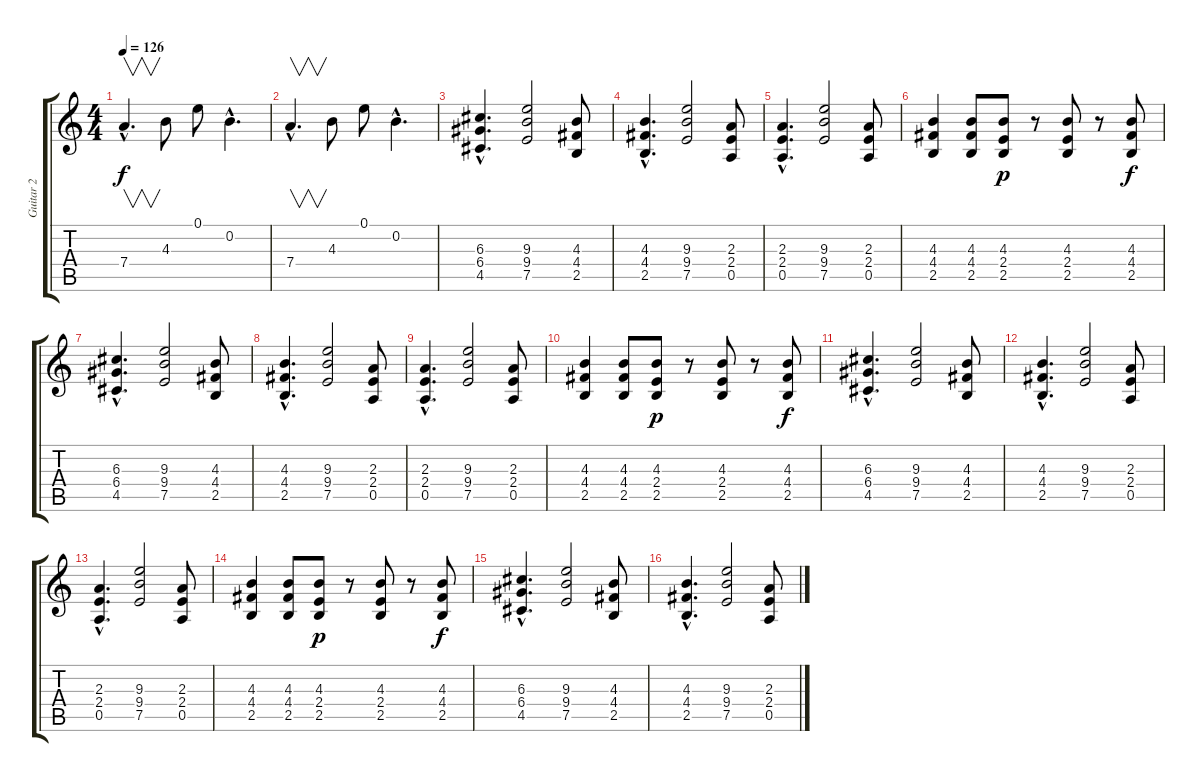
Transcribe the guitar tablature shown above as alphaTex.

\track ("Guitar 2" "Guitar 2") {instrument overdrivenguitar}
\staff {score tabs}
\tuning (E4 B3 G3 D3 A2 E2) {hide}
\ts (4 4)
\tempo 126
\clef g2
\ks c
7.4{hac}.4{v d dy f} 4.3.8 0.1.8 0.2{hac}.4{d} |
7.4{hac}.4{v d} 4.3.8 0.1.8 0.2{hac}.4{d} |
(6.3{hac} 6.4{hac} 4.5{hac}).4{d} (9.3 9.4 7.5).2 (4.3 4.4 2.5).8 |
(4.3{hac} 4.4{hac} 2.5{hac}).4{d} (9.3 9.4 7.5).2 (2.3 2.4 0.5).8 |
(2.3{hac} 2.4{hac} 0.5{hac}).4{d} (9.3 9.4 7.5).2 (2.3 2.4 0.5).8 |
(4.3 4.4 2.5).4 (4.3 4.4 2.5).8 (4.3 2.4 2.5).8{dy p} r.8 (4.3 2.4 2.5).8 r.8 (4.3 4.4 2.5).8{dy f} |
(6.3{hac} 6.4{hac} 4.5{hac}).4{d} (9.3 9.4 7.5).2 (4.3 4.4 2.5).8 |
(4.3{hac} 4.4{hac} 2.5{hac}).4{d} (9.3 9.4 7.5).2 (2.3 2.4 0.5).8 |
(2.3{hac} 2.4{hac} 0.5{hac}).4{d} (9.3 9.4 7.5).2 (2.3 2.4 0.5).8 |
(4.3 4.4 2.5).4 (4.3 4.4 2.5).8 (4.3 2.4 2.5).8{dy p} r.8 (4.3 2.4 2.5).8 r.8 (4.3 4.4 2.5).8{dy f} |
(6.3{hac} 6.4{hac} 4.5{hac}).4{d} (9.3 9.4 7.5).2 (4.3 4.4 2.5).8 |
(4.3{hac} 4.4{hac} 2.5{hac}).4{d} (9.3 9.4 7.5).2 (2.3 2.4 0.5).8 |
(2.3{hac} 2.4{hac} 0.5{hac}).4{d} (9.3 9.4 7.5).2 (2.3 2.4 0.5).8 |
(4.3 4.4 2.5).4 (4.3 4.4 2.5).8 (4.3 2.4 2.5).8{dy p} r.8 (4.3 2.4 2.5).8 r.8 (4.3 4.4 2.5).8{dy f} |
(6.3{hac} 6.4{hac} 4.5{hac}).4{d} (9.3 9.4 7.5).2 (4.3 4.4 2.5).8 |
(4.3{hac} 4.4{hac} 2.5{hac}).4{d} (9.3 9.4 7.5).2 (2.3 2.4 0.5).8
